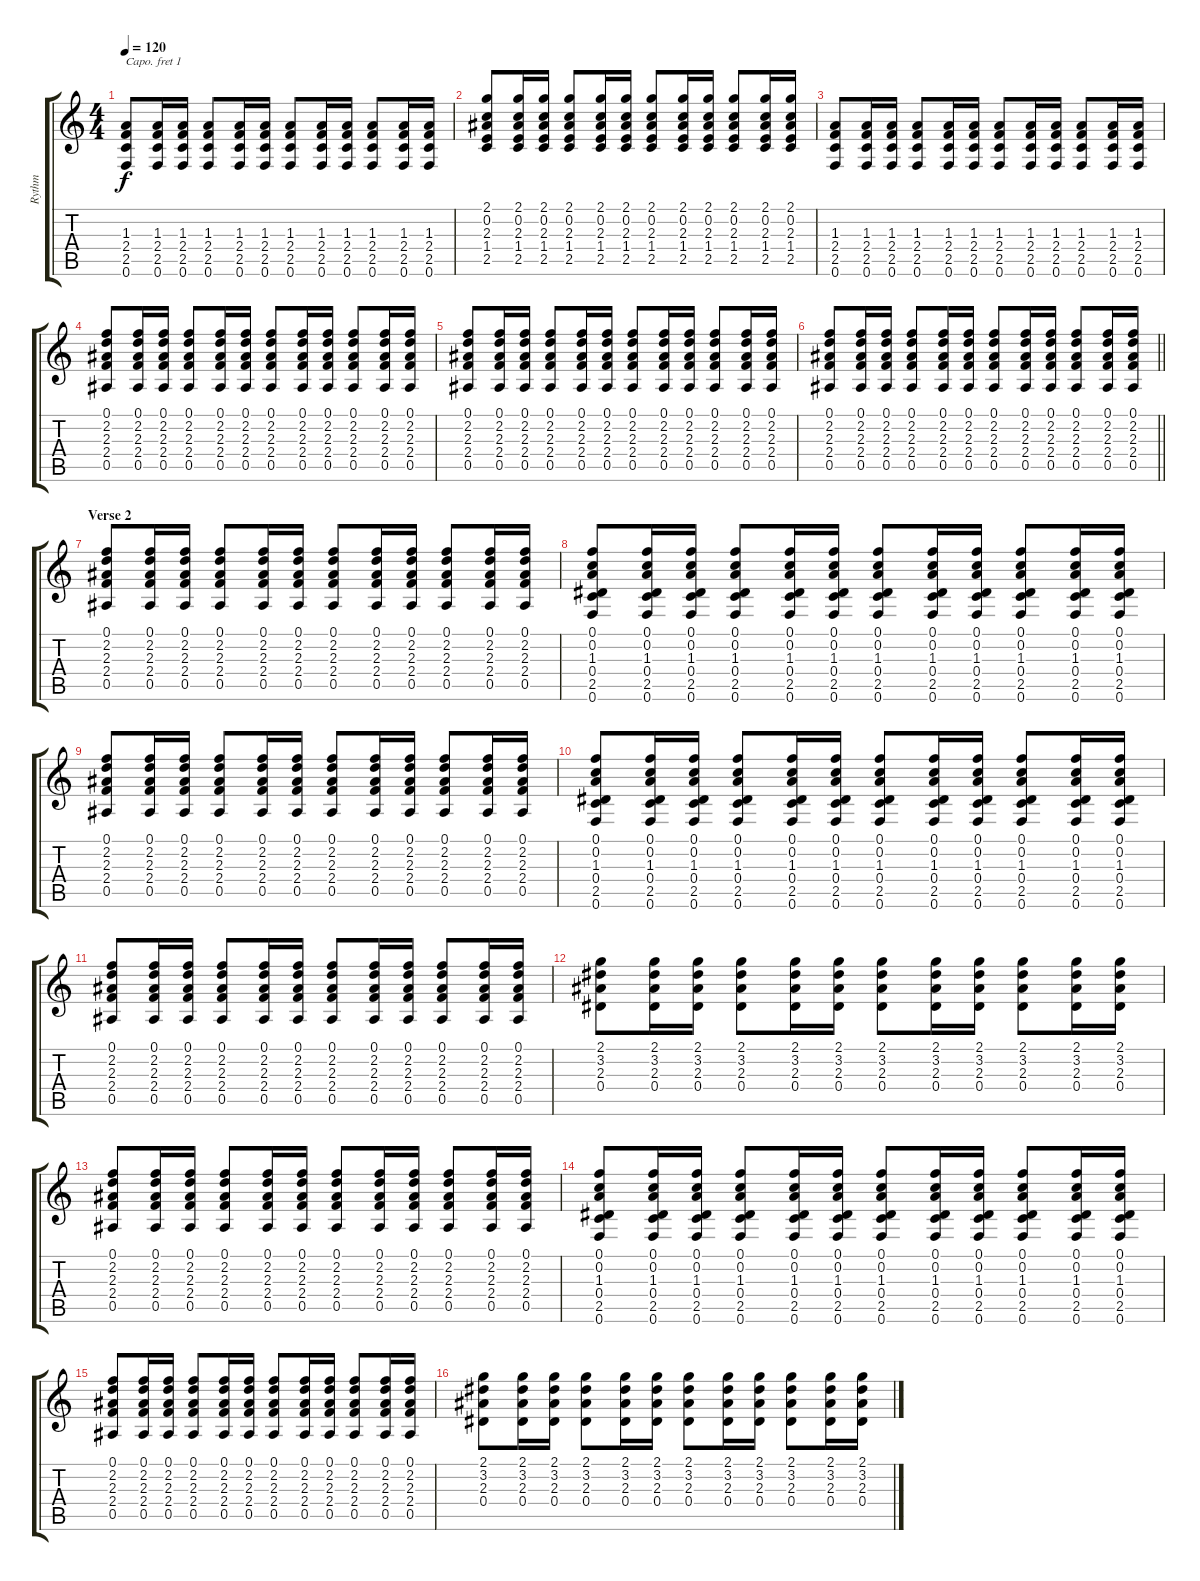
\track ("Rythm" "Rythm") {instrument acousticguitarsteel}
\staff {score tabs}
\capo 1
\tuning (E4 B3 G3 D3 A2 E2) {hide}
\ts (4 4)
\tempo 120
\clef g2
\ks c
(1.3 2.4 2.5 0.6).8{dy f} (1.3 2.4 2.5 0.6).16 (1.3 2.4 2.5 0.6).16 (1.3 2.4 2.5 0.6).8 (1.3 2.4 2.5 0.6).16 (1.3 2.4 2.5 0.6).16 (1.3 2.4 2.5 0.6).8 (1.3 2.4 2.5 0.6).16 (1.3 2.4 2.5 0.6).16 (1.3 2.4 2.5 0.6).8 (1.3 2.4 2.5 0.6).16 (1.3 2.4 2.5 0.6).16 |
(2.1 0.2 2.3 1.4 2.5).8 (2.1 0.2 2.3 1.4 2.5).16 (2.1 0.2 2.3 1.4 2.5).16 (2.1 0.2 2.3 1.4 2.5).8 (2.1 0.2 2.3 1.4 2.5).16 (2.1 0.2 2.3 1.4 2.5).16 (2.1 0.2 2.3 1.4 2.5).8 (2.1 0.2 2.3 1.4 2.5).16 (2.1 0.2 2.3 1.4 2.5).16 (2.1 0.2 2.3 1.4 2.5).8 (2.1 0.2 2.3 1.4 2.5).16 (2.1 0.2 2.3 1.4 2.5).16 |
(1.3 2.4 2.5 0.6).8 (1.3 2.4 2.5 0.6).16 (1.3 2.4 2.5 0.6).16 (1.3 2.4 2.5 0.6).8 (1.3 2.4 2.5 0.6).16 (1.3 2.4 2.5 0.6).16 (1.3 2.4 2.5 0.6).8 (1.3 2.4 2.5 0.6).16 (1.3 2.4 2.5 0.6).16 (1.3 2.4 2.5 0.6).8 (1.3 2.4 2.5 0.6).16 (1.3 2.4 2.5 0.6).16 |
(0.1 2.2 2.3 2.4 0.5).8 (0.1 2.2 2.3 2.4 0.5).16 (0.1 2.2 2.3 2.4 0.5).16 (0.1 2.2 2.3 2.4 0.5).8 (0.1 2.2 2.3 2.4 0.5).16 (0.1 2.2 2.3 2.4 0.5).16 (0.1 2.2 2.3 2.4 0.5).8 (0.1 2.2 2.3 2.4 0.5).16 (0.1 2.2 2.3 2.4 0.5).16 (0.1 2.2 2.3 2.4 0.5).8 (0.1 2.2 2.3 2.4 0.5).16 (0.1 2.2 2.3 2.4 0.5).16 |
(0.1 2.2 2.3 2.4 0.5).8 (0.1 2.2 2.3 2.4 0.5).16 (0.1 2.2 2.3 2.4 0.5).16 (0.1 2.2 2.3 2.4 0.5).8 (0.1 2.2 2.3 2.4 0.5).16 (0.1 2.2 2.3 2.4 0.5).16 (0.1 2.2 2.3 2.4 0.5).8 (0.1 2.2 2.3 2.4 0.5).16 (0.1 2.2 2.3 2.4 0.5).16 (0.1 2.2 2.3 2.4 0.5).8 (0.1 2.2 2.3 2.4 0.5).16 (0.1 2.2 2.3 2.4 0.5).16 |
\barLineRight lightlight
(0.1 2.2 2.3 2.4 0.5).8 (0.1 2.2 2.3 2.4 0.5).16 (0.1 2.2 2.3 2.4 0.5).16 (0.1 2.2 2.3 2.4 0.5).8 (0.1 2.2 2.3 2.4 0.5).16 (0.1 2.2 2.3 2.4 0.5).16 (0.1 2.2 2.3 2.4 0.5).8 (0.1 2.2 2.3 2.4 0.5).16 (0.1 2.2 2.3 2.4 0.5).16 (0.1 2.2 2.3 2.4 0.5).8 (0.1 2.2 2.3 2.4 0.5).16 (0.1 2.2 2.3 2.4 0.5).16 |
\section ("" "Verse 2")
(0.1 2.2 2.3 2.4 0.5).8 (0.1 2.2 2.3 2.4 0.5).16 (0.1 2.2 2.3 2.4 0.5).16 (0.1 2.2 2.3 2.4 0.5).8 (0.1 2.2 2.3 2.4 0.5).16 (0.1 2.2 2.3 2.4 0.5).16 (0.1 2.2 2.3 2.4 0.5).8 (0.1 2.2 2.3 2.4 0.5).16 (0.1 2.2 2.3 2.4 0.5).16 (0.1 2.2 2.3 2.4 0.5).8 (0.1 2.2 2.3 2.4 0.5).16 (0.1 2.2 2.3 2.4 0.5).16 |
(0.1 0.2 1.3 0.4 2.5 0.6).8 (0.1 0.2 1.3 0.4 2.5 0.6).16 (0.1 0.2 1.3 0.4 2.5 0.6).16 (0.1 0.2 1.3 0.4 2.5 0.6).8 (0.1 0.2 1.3 0.4 2.5 0.6).16 (0.1 0.2 1.3 0.4 2.5 0.6).16 (0.1 0.2 1.3 0.4 2.5 0.6).8 (0.1 0.2 1.3 0.4 2.5 0.6).16 (0.1 0.2 1.3 0.4 2.5 0.6).16 (0.1 0.2 1.3 0.4 2.5 0.6).8 (0.1 0.2 1.3 0.4 2.5 0.6).16 (0.1 0.2 1.3 0.4 2.5 0.6).16 |
(0.1 2.2 2.3 2.4 0.5).8 (0.1 2.2 2.3 2.4 0.5).16 (0.1 2.2 2.3 2.4 0.5).16 (0.1 2.2 2.3 2.4 0.5).8 (0.1 2.2 2.3 2.4 0.5).16 (0.1 2.2 2.3 2.4 0.5).16 (0.1 2.2 2.3 2.4 0.5).8 (0.1 2.2 2.3 2.4 0.5).16 (0.1 2.2 2.3 2.4 0.5).16 (0.1 2.2 2.3 2.4 0.5).8 (0.1 2.2 2.3 2.4 0.5).16 (0.1 2.2 2.3 2.4 0.5).16 |
(0.1 0.2 1.3 0.4 2.5 0.6).8 (0.1 0.2 1.3 0.4 2.5 0.6).16 (0.1 0.2 1.3 0.4 2.5 0.6).16 (0.1 0.2 1.3 0.4 2.5 0.6).8 (0.1 0.2 1.3 0.4 2.5 0.6).16 (0.1 0.2 1.3 0.4 2.5 0.6).16 (0.1 0.2 1.3 0.4 2.5 0.6).8 (0.1 0.2 1.3 0.4 2.5 0.6).16 (0.1 0.2 1.3 0.4 2.5 0.6).16 (0.1 0.2 1.3 0.4 2.5 0.6).8 (0.1 0.2 1.3 0.4 2.5 0.6).16 (0.1 0.2 1.3 0.4 2.5 0.6).16 |
(0.1 2.2 2.3 2.4 0.5).8 (0.1 2.2 2.3 2.4 0.5).16 (0.1 2.2 2.3 2.4 0.5).16 (0.1 2.2 2.3 2.4 0.5).8 (0.1 2.2 2.3 2.4 0.5).16 (0.1 2.2 2.3 2.4 0.5).16 (0.1 2.2 2.3 2.4 0.5).8 (0.1 2.2 2.3 2.4 0.5).16 (0.1 2.2 2.3 2.4 0.5).16 (0.1 2.2 2.3 2.4 0.5).8 (0.1 2.2 2.3 2.4 0.5).16 (0.1 2.2 2.3 2.4 0.5).16 |
(2.1 3.2 2.3 0.4).8 (2.1 3.2 2.3 0.4).16 (2.1 3.2 2.3 0.4).16 (2.1 3.2 2.3 0.4).8 (2.1 3.2 2.3 0.4).16 (2.1 3.2 2.3 0.4).16 (2.1 3.2 2.3 0.4).8 (2.1 3.2 2.3 0.4).16 (2.1 3.2 2.3 0.4).16 (2.1 3.2 2.3 0.4).8 (2.1 3.2 2.3 0.4).16 (2.1 3.2 2.3 0.4).16 |
(0.1 2.2 2.3 2.4 0.5).8 (0.1 2.2 2.3 2.4 0.5).16 (0.1 2.2 2.3 2.4 0.5).16 (0.1 2.2 2.3 2.4 0.5).8 (0.1 2.2 2.3 2.4 0.5).16 (0.1 2.2 2.3 2.4 0.5).16 (0.1 2.2 2.3 2.4 0.5).8 (0.1 2.2 2.3 2.4 0.5).16 (0.1 2.2 2.3 2.4 0.5).16 (0.1 2.2 2.3 2.4 0.5).8 (0.1 2.2 2.3 2.4 0.5).16 (0.1 2.2 2.3 2.4 0.5).16 |
(0.1 0.2 1.3 0.4 2.5 0.6).8 (0.1 0.2 1.3 0.4 2.5 0.6).16 (0.1 0.2 1.3 0.4 2.5 0.6).16 (0.1 0.2 1.3 0.4 2.5 0.6).8 (0.1 0.2 1.3 0.4 2.5 0.6).16 (0.1 0.2 1.3 0.4 2.5 0.6).16 (0.1 0.2 1.3 0.4 2.5 0.6).8 (0.1 0.2 1.3 0.4 2.5 0.6).16 (0.1 0.2 1.3 0.4 2.5 0.6).16 (0.1 0.2 1.3 0.4 2.5 0.6).8 (0.1 0.2 1.3 0.4 2.5 0.6).16 (0.1 0.2 1.3 0.4 2.5 0.6).16 |
(0.1 2.2 2.3 2.4 0.5).8 (0.1 2.2 2.3 2.4 0.5).16 (0.1 2.2 2.3 2.4 0.5).16 (0.1 2.2 2.3 2.4 0.5).8 (0.1 2.2 2.3 2.4 0.5).16 (0.1 2.2 2.3 2.4 0.5).16 (0.1 2.2 2.3 2.4 0.5).8 (0.1 2.2 2.3 2.4 0.5).16 (0.1 2.2 2.3 2.4 0.5).16 (0.1 2.2 2.3 2.4 0.5).8 (0.1 2.2 2.3 2.4 0.5).16 (0.1 2.2 2.3 2.4 0.5).16 |
(2.1 3.2 2.3 0.4).8 (2.1 3.2 2.3 0.4).16 (2.1 3.2 2.3 0.4).16 (2.1 3.2 2.3 0.4).8 (2.1 3.2 2.3 0.4).16 (2.1 3.2 2.3 0.4).16 (2.1 3.2 2.3 0.4).8 (2.1 3.2 2.3 0.4).16 (2.1 3.2 2.3 0.4).16 (2.1 3.2 2.3 0.4).8 (2.1 3.2 2.3 0.4).16 (2.1 3.2 2.3 0.4).16
